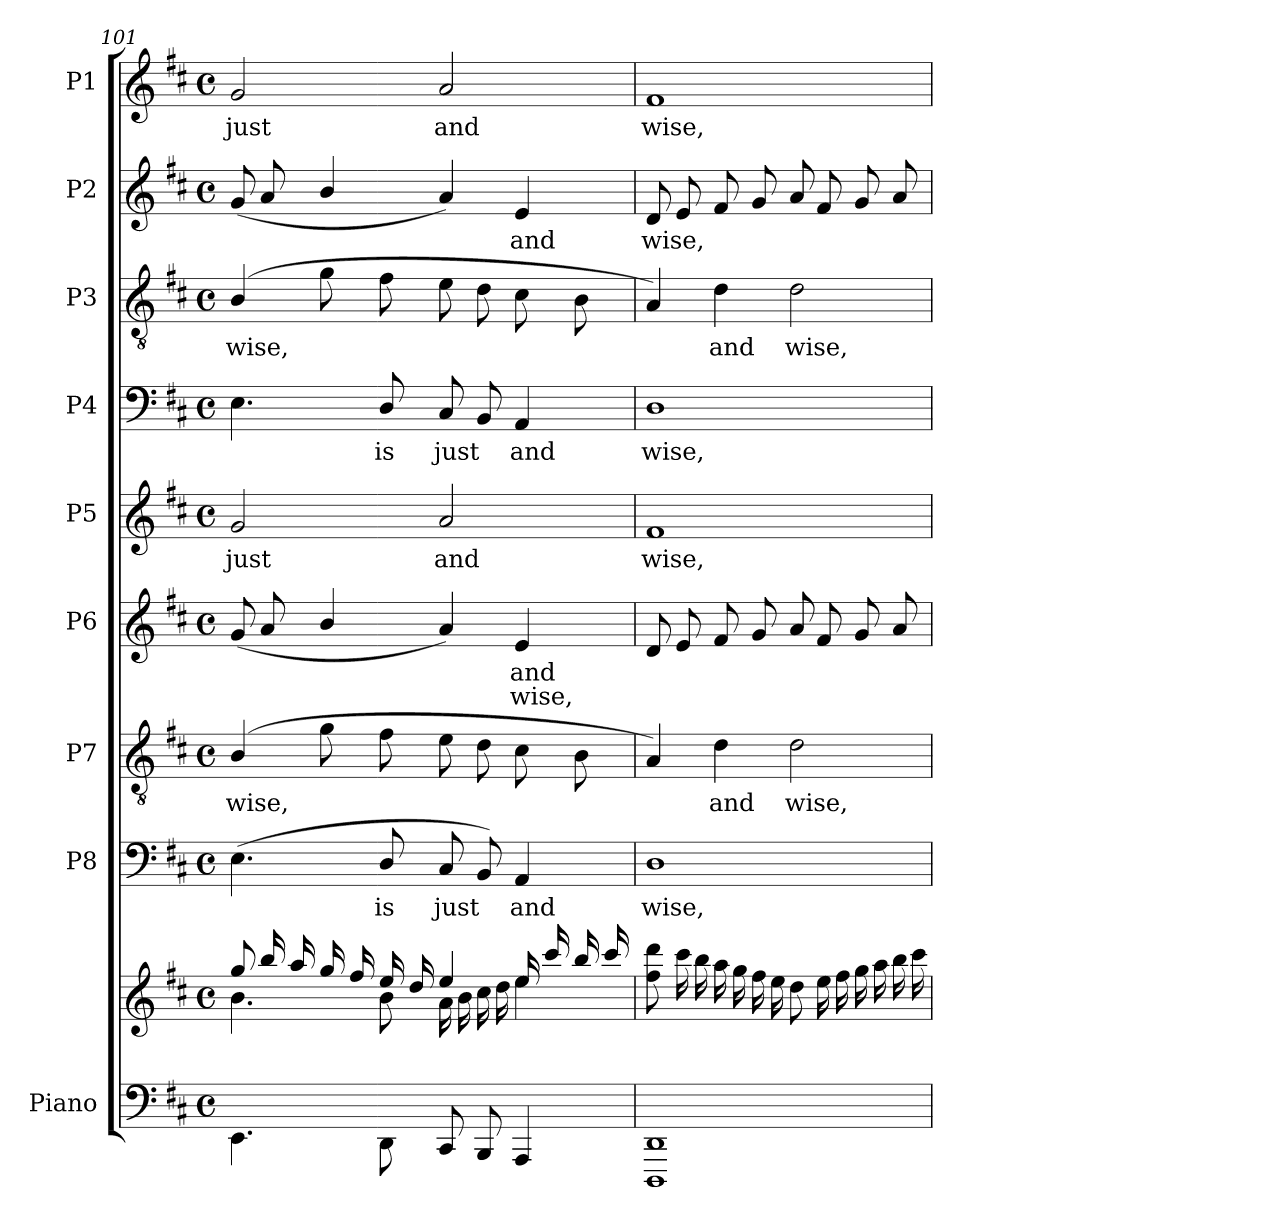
**kern	**kern	**kern	**text	**kern	**text	**kern	**text	**text	**kern	**text	**kern	**text	**kern	**text	**kern	**text	**kern	**text
*part9	*part9	*part8	*part8	*part7	*part7	*part6	*part6	*part6	*part5	*part5	*part4	*part4	*part3	*part3	*part2	*part2	*part1	*part1
*staff10	*staff9	*staff8	*staff8	*staff7	*staff7	*staff6	*staff6	*staff6	*staff5	*staff5	*staff4	*staff4	*staff3	*staff3	*staff2	*staff2	*staff1	*staff1
*I"Piano	*	*I"P8	*	*I"P7	*	*I"P6	*	*	*I"P5	*	*I"P4	*	*I"P3	*	*I"P2	*	*I"P1	*
!!LO:PB:g=z
*clefF4	*clefG2	*clefF4	*	*clefGv2	*	*clefG2	*	*	*clefG2	*	*clefF4	*	*clefGv2	*	*clefG2	*	*clefG2	*
*	*	*	*	*ITrd7c12	*	*	*	*	*	*	*	*	*ITrd7c12	*	*	*	*	*
*k[f#c#]	*k[f#c#]	*k[f#c#]	*	*k[f#c#]	*	*k[f#c#]	*	*	*k[f#c#]	*	*k[f#c#]	*	*k[f#c#]	*	*k[f#c#]	*	*k[f#c#]	*
*D:	*D:	*D:	*	*D:	*	*D:	*	*	*D:	*	*D:	*	*D:	*	*D:	*	*D:	*
*M4/4	*M4/4	*M4/4	*	*M4/4	*	*M4/4	*	*	*M4/4	*	*M4/4	*	*M4/4	*	*M4/4	*	*M4/4	*
*met(c)	*met(c)	*met(c)	*	*met(c)	*	*met(c)	*	*	*met(c)	*	*met(c)	*	*met(c)	*	*met(c)	*	*met(c)	*
=101	=101	=101	=101	=101	=101	=101	=101	=101	=101	=101	=101	=101	=101	=101	=101	=101	=101	=101
*	*^	*	*	*	*	*	*	*	*	*	*	*	*	*	*	*	*	*
!	!	!	!	!LO:LY:b:color=#000000	!	!	!	!	!	!	!	!	!	!	!	!	!	!	!
!	!	!	!	!	!	!LO:LY:b:color=#000000	!	!	!	!	!	!	!	!	!	!	!	!	!
!	!	!	!	!	!	!	!	!LO:LY:b:color=#000000	!	!	!	!	!	!	!	!	!	!	!
!	!	!	!	!	!	!	!	!	!	!	!LO:LY:b:color=#000000	!	!	!	!	!	!	!	!
!	!	!	!	!	!	!	!	!	!	!	!	!	!LO:LY:b:color=#000000	!	!	!	!	!	!
!	!	!	!	!	!	!	!	!	!	!	!	!	!	!	!LO:LY:b:color=#000000	!	!	!	!
!	!	!	!	!	!	!	!	!	!	!	!	!	!	!	!	!	!LO:LY:b:color=#000000	!	!
!	!	!	!	!	!	!	!	!	!	!	!	!	!	!	!	!	!	!	!LO:LY:b:color=#000000
4.EEi\	8ggi/	4.bi\	(4.Ei\	.	(4BBi/	wise,	(8gi/	.	.	2gi/	just	4.Ei\	.	(4BBi/	wise,	(8gi/	.	2gi/	just
!	!	!	!	!	!	!	!	!LO:LY:b:color=#000000	!	!	!	!	!	!	!	!	!	!	!
!	!	!	!	!	!	!	!	!	!	!	!	!	!	!	!	!	!LO:LY:b:color=#000000	!	!
.	16bbi/	.	.	.	.	.	8ai/	.	.	.	.	.	.	.	.	8ai/	.	.	.
.	16aai/	.	.	.	.	.	.	.	.	.	.	.	.	.	.	.	.	.	.
!	!	!	!	!	!	!LO:LY:b:color=#000000	!	!	!	!	!	!	!	!	!	!	!	!	!
!	!	!	!	!	!	!	!	!LO:LY:b:color=#000000	!	!	!	!	!	!	!	!	!	!	!
!	!	!	!	!	!	!	!	!	!	!	!	!	!	!	!LO:LY:b:color=#000000	!	!	!	!
!	!	!	!	!	!	!	!	!	!	!	!	!	!	!	!	!	!LO:LY:b:color=#000000	!	!
.	16ggi/	.	.	.	8Gi\	.	4bi/	.	.	.	.	.	.	8Gi\	.	4bi/	.	.	.
.	16ff#i/	.	.	.	.	.	.	.	.	.	.	.	.	.	.	.	.	.	.
!	!	!	!	!LO:LY:b:color=#000000	!	!	!	!	!	!	!	!	!	!	!	!	!	!	!
!	!	!	!	!	!	!LO:LY:b:color=#000000	!	!	!	!	!	!	!	!	!	!	!	!	!
!	!	!	!	!	!	!	!	!	!	!	!	!	!LO:LY:b:color=#000000	!	!	!	!	!	!
!	!	!	!	!	!	!	!	!	!	!	!	!	!	!	!LO:LY:b:color=#000000	!	!	!	!
8DDi\	16eei/	8bi\	8Di/	is	8F#i\	.	.	.	.	.	.	8Di/	is	8F#i\	.	.	.	.	.
.	16ddi/	.	.	.	.	.	.	.	.	.	.	.	.	.	.	.	.	.	.
!	!	!	!	!LO:LY:b:color=#000000	!	!	!	!	!	!	!	!	!	!	!	!	!	!	!
!	!	!	!	!	!	!LO:LY:b:color=#000000	!	!	!	!	!	!	!	!	!	!	!	!	!
!	!	!	!	!	!	!	!	!LO:LY:b:color=#000000	!	!	!	!	!	!	!	!	!	!	!
!	!	!	!	!	!	!	!	!	!	!	!LO:LY:b:color=#000000	!	!	!	!	!	!	!	!
!	!	!	!	!	!	!	!	!	!	!	!	!	!LO:LY:b:color=#000000	!	!	!	!	!	!
!	!	!	!	!	!	!	!	!	!	!	!	!	!	!	!LO:LY:b:color=#000000	!	!	!	!
!	!	!	!	!	!	!	!	!	!	!	!	!	!	!	!	!	!LO:LY:b:color=#000000	!	!
!	!	!	!	!	!	!	!	!	!	!	!	!	!	!	!	!	!	!	!LO:LY:b:color=#000000
8CC#i/	4eei/	16ai\	8C#i/	just	8Ei\	.	4ai/)	.	.	2ai/	and	8C#i/	just	8Ei\	.	4ai/)	.	2ai/	and
.	.	16bi\	.	.	.	.	.	.	.	.	.	.	.	.	.	.	.	.	.
!	!	!	!	!	!	!LO:LY:b:color=#000000	!	!	!	!	!	!	!	!	!	!	!	!	!
!	!	!	!	!	!	!	!	!	!	!	!	!	!	!	!LO:LY:b:color=#000000	!	!	!	!
8BBBi/	.	16cc#i\	8BBi/)	.	8Di\	.	.	.	.	.	.	8BBi/	.	8Di\	.	.	.	.	.
.	.	16ddi\	.	.	.	.	.	.	.	.	.	.	.	.	.	.	.	.	.
!	!	!	!	!LO:LY:b:color=#000000	!	!	!	!	!	!	!	!	!	!	!	!	!	!	!
!	!	!	!	!	!	!LO:LY:b:color=#000000	!	!	!	!	!	!	!	!	!	!	!	!	!
!	!	!	!	!	!	!	!	!LO:LY:b:color=#000000	!LO:LY:b:color=#000000	!	!	!	!	!	!	!	!	!	!
!	!	!	!	!	!	!	!	!	!	!	!	!	!LO:LY:b:color=#000000	!	!	!	!	!	!
!	!	!	!	!	!	!	!	!	!	!	!	!	!	!	!LO:LY:b:color=#000000	!	!	!	!
!	!	!	!	!	!	!	!	!	!	!	!	!	!	!	!	!	!LO:LY:b:color=#000000	!	!
4AAAi/	16eei/	4eei\	4AAi/	and	8C#i\	.	4ei/	and	wise,	.	.	4AAi/	and	8C#i\	.	4ei/	and	.	.
.	16ccc#i/	.	.	.	.	.	.	.	.	.	.	.	.	.	.	.	.	.	.
!	!	!	!	!	!	!LO:LY:b:color=#000000	!	!	!	!	!	!	!	!	!	!	!	!	!
!	!	!	!	!	!	!	!	!	!	!	!	!	!	!	!LO:LY:b:color=#000000	!	!	!	!
.	16bbi/	.	.	.	8BBi\	.	.	.	.	.	.	.	.	8BBi\	.	.	.	.	.
.	16ccc#i/	.	.	.	.	.	.	.	.	.	.	.	.	.	.	.	.	.	.
*	*v	*v	*	*	*	*	*	*	*	*	*	*	*	*	*	*	*	*	*
=102	=102	=102	=102	=102	=102	=102	=102	=102	=102	=102	=102	=102	=102	=102	=102	=102	=102	=102
!	!	!	!LO:LY:b:color=#000000	!	!	!	!	!	!	!	!	!	!	!	!	!	!	!
!	!	!	!	!	!LO:LY:b:color=#000000	!	!	!	!	!	!	!	!	!	!	!	!	!
!	!	!	!	!	!	!	!	!	!	!LO:LY:b:color=#000000	!	!	!	!	!	!	!	!
!	!	!	!	!	!	!	!	!	!	!	!	!LO:LY:b:color=#000000	!	!	!	!	!	!
!	!	!	!	!	!	!	!	!	!	!	!	!	!	!LO:LY:b:color=#000000	!	!	!	!
!	!	!	!	!	!	!	!	!	!	!	!	!	!	!	!	!LO:LY:b:color=#000000	!	!
!	!	!	!	!	!	!	!	!	!	!	!	!	!	!	!	!	!	!LO:LY:b:color=#000000
1DDDi 1DDi	8ff#i\ 8dddi	1Di	wise,	4AAi/)	.	8di/	.	.	1f#i	wise,	1Di	wise,	4AAi/)	.	8di/	wise,	1f#i	wise,
.	16ccc#i\	.	.	.	.	8ei/	.	.	.	.	.	.	.	.	8ei/	.	.	.
.	16bbi\	.	.	.	.	.	.	.	.	.	.	.	.	.	.	.	.	.
!	!	!	!	!	!LO:LY:b:color=#000000	!	!	!	!	!	!	!	!	!	!	!	!	!
!	!	!	!	!	!	!	!LO:LY:b:color=#000000	!	!	!	!	!	!	!	!	!	!	!
!	!	!	!	!	!	!	!	!	!	!	!	!	!	!LO:LY:b:color=#000000	!	!	!	!
!	!	!	!	!	!	!	!	!	!	!	!	!	!	!	!	!LO:LY:b:color=#000000	!	!
.	16aai\	.	.	4Di\	and	8f#i/	.	.	.	.	.	.	4Di\	and	8f#i/	.	.	.
.	16ggi\	.	.	.	.	.	.	.	.	.	.	.	.	.	.	.	.	.
!	!	!	!	!	!	!	!LO:LY:b:color=#000000	!	!	!	!	!	!	!	!	!	!	!
!	!	!	!	!	!	!	!	!	!	!	!	!	!	!	!	!LO:LY:b:color=#000000	!	!
.	16ff#i\	.	.	.	.	8gi/	.	.	.	.	.	.	.	.	8gi/	.	.	.
.	16eei\	.	.	.	.	.	.	.	.	.	.	.	.	.	.	.	.	.
!	!	!	!	!	!LO:LY:b:color=#000000	!	!	!	!	!	!	!	!	!	!	!	!	!
!	!	!	!	!	!	!	!LO:LY:b:color=#000000	!	!	!	!	!	!	!	!	!	!	!
!	!	!	!	!	!	!	!	!	!	!	!	!	!	!LO:LY:b:color=#000000	!	!	!	!
!	!	!	!	!	!	!	!	!	!	!	!	!	!	!	!	!LO:LY:b:color=#000000	!	!
.	8ddi\	.	.	2Di\	wise,	8ai/	.	.	.	.	.	.	2Di\	wise,	8ai/	.	.	.
!	!	!	!	!	!	!	!LO:LY:b:color=#000000	!	!	!	!	!	!	!	!	!	!	!
!	!	!	!	!	!	!	!	!	!	!	!	!	!	!	!	!LO:LY:b:color=#000000	!	!
.	16eei\	.	.	.	.	8f#i/	.	.	.	.	.	.	.	.	8f#i/	.	.	.
.	16ff#i\	.	.	.	.	.	.	.	.	.	.	.	.	.	.	.	.	.
!	!	!	!	!	!	!	!LO:LY:b:color=#000000	!	!	!	!	!	!	!	!	!	!	!
!	!	!	!	!	!	!	!	!	!	!	!	!	!	!	!	!LO:LY:b:color=#000000	!	!
.	16ggi\	.	.	.	.	8gi/	.	.	.	.	.	.	.	.	8gi/	.	.	.
.	16aai\	.	.	.	.	.	.	.	.	.	.	.	.	.	.	.	.	.
!	!	!	!	!	!	!	!LO:LY:b:color=#000000	!	!	!	!	!	!	!	!	!	!	!
!	!	!	!	!	!	!	!	!	!	!	!	!	!	!	!	!LO:LY:b:color=#000000	!	!
.	16bbi\	.	.	.	.	8ai/	.	.	.	.	.	.	.	.	8ai/	.	.	.
.	16ccc#i\	.	.	.	.	.	.	.	.	.	.	.	.	.	.	.	.	.
=	=	=	=	=	=	=	=	=	=	=	=	=	=	=	=	=	=	=
*-	*-	*-	*-	*-	*-	*-	*-	*-	*-	*-	*-	*-	*-	*-	*-	*-	*-	*-
